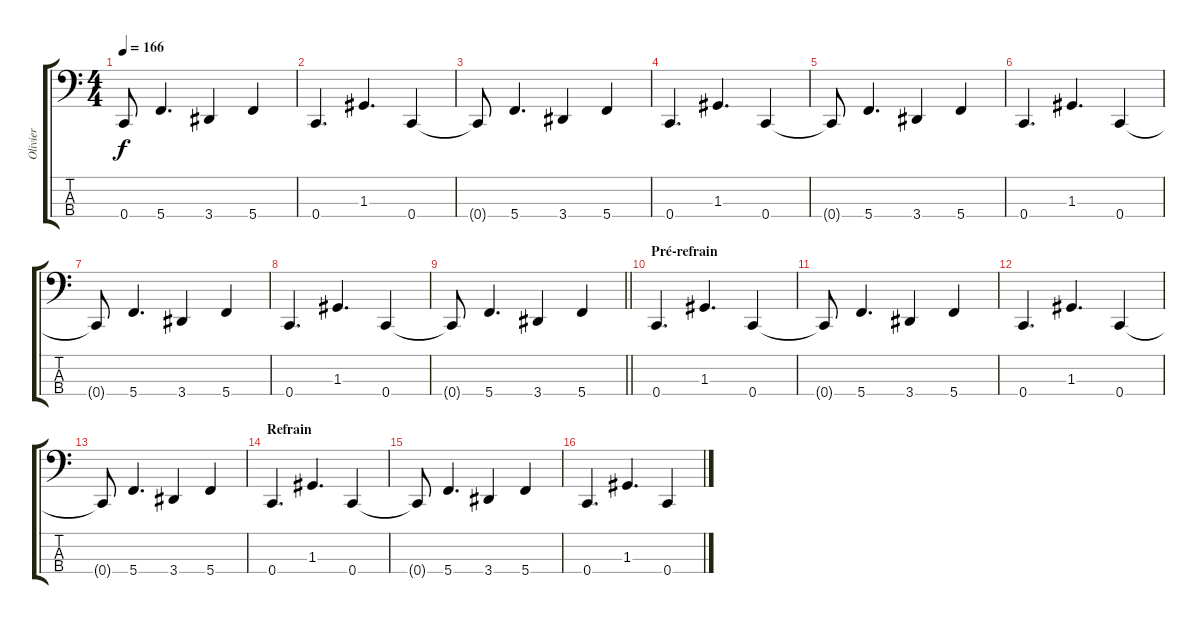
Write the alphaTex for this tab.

\track ("Olivier" "Olivier") {instrument electricbassfinger}
\staff {score tabs}
\tuning (F2 C2 G1 C1) {hide}
\ts (4 4)
\tempo 166
\clef f4
\ks c
0.4{t}.8{dy f} 5.4.4{d} 3.4.4 5.4.4 |
0.4.4{d} 1.3.4{d} 0.4.4 |
0.4{t}.8 5.4.4{d} 3.4.4 5.4.4 |
0.4.4{d} 1.3.4{d} 0.4.4 |
0.4{t}.8 5.4.4{d} 3.4.4 5.4.4 |
0.4.4{d} 1.3.4{d} 0.4.4 |
0.4{t}.8 5.4.4{d} 3.4.4 5.4.4 |
0.4.4{d} 1.3.4{d} 0.4.4 |
\barLineRight lightlight
0.4{t}.8 5.4.4{d} 3.4.4 5.4.4 |
\section ("" "Pré-refrain")
0.4.4{d} 1.3.4{d} 0.4.4 |
0.4{t}.8 5.4.4{d} 3.4.4 5.4.4 |
0.4.4{d} 1.3.4{d} 0.4.4 |
0.4{t}.8 5.4.4{d} 3.4.4 5.4.4 |
\section ("" "Refrain")
0.4.4{d} 1.3.4{d} 0.4.4 |
0.4{t}.8 5.4.4{d} 3.4.4 5.4.4 |
0.4.4{d} 1.3.4{d} 0.4.4
